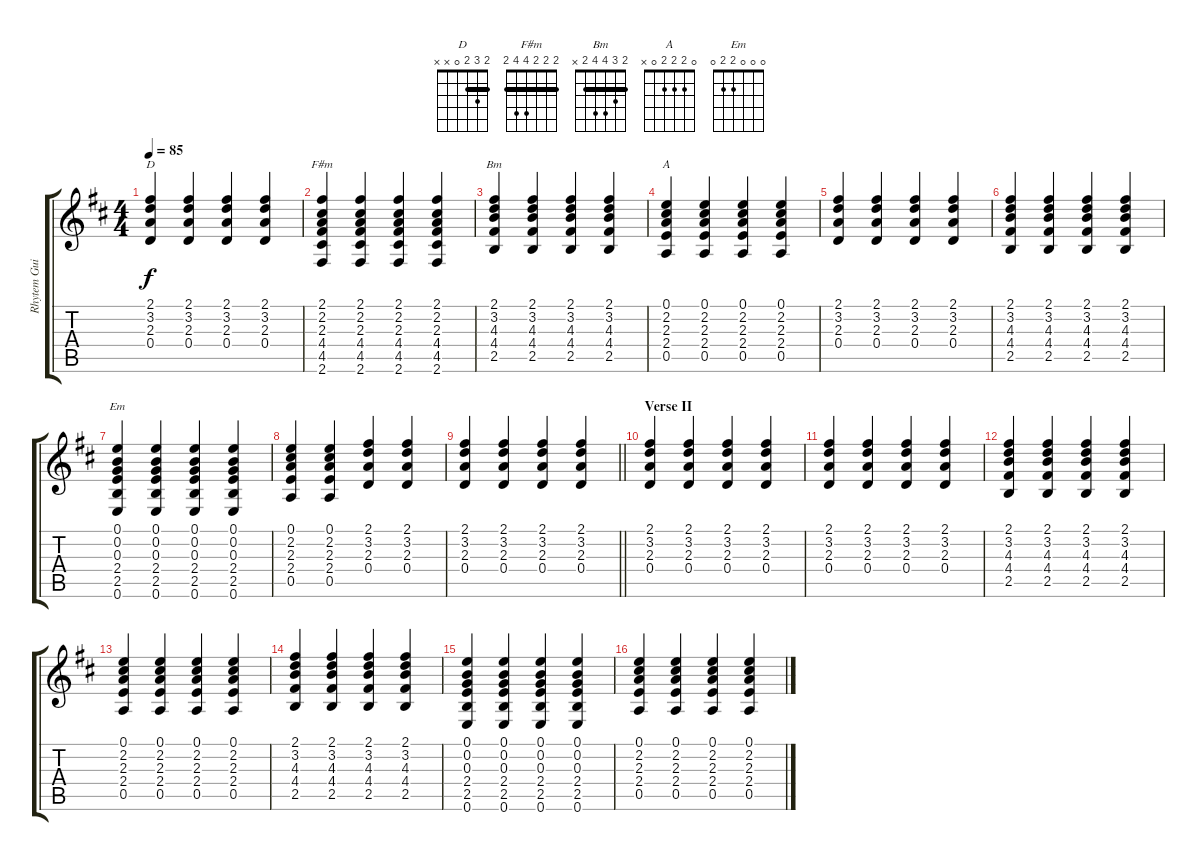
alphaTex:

\track ("Rhytem Guitar" "Rhytem Gui") {instrument acousticguitarsteel}
\staff {score tabs}
\tuning (E4 B3 G3 D3 A2 E2) {hide}
\chord ("D" 2 3 2 0 x x) {barre 2}
\chord ("F#m" 2 2 2 4 4 2) {barre 2}
\chord ("Bm" 2 3 4 4 2 x) {barre 2}
\chord ("A" 0 2 2 2 0 x)
\chord ("Em" 0 0 0 2 2 0)
\ts (4 4)
\tempo 85
\clef g2
\ks d
(2.1 3.2 2.3 0.4).4{ch "D" dy f} (2.1 3.2 2.3 0.4).4 (2.1 3.2 2.3 0.4).4 (2.1 3.2 2.3 0.4).4 |
(2.1 2.2 2.3 4.4 4.5 2.6).4{ch "F#m"} (2.1 2.2 2.3 4.4 4.5 2.6).4 (2.1 2.2 2.3 4.4 4.5 2.6).4 (2.1 2.2 2.3 4.4 4.5 2.6).4 |
(2.1 3.2 4.3 4.4 2.5).4{ch "Bm"} (2.1 3.2 4.3 4.4 2.5).4 (2.1 3.2 4.3 4.4 2.5).4 (2.1 3.2 4.3 4.4 2.5).4 |
(0.1 2.2 2.3 2.4 0.5).4{ch "A"} (0.1 2.2 2.3 2.4 0.5).4 (0.1 2.2 2.3 2.4 0.5).4 (0.1 2.2 2.3 2.4 0.5).4 |
(2.1 3.2 2.3 0.4).4 (2.1 3.2 2.3 0.4).4 (2.1 3.2 2.3 0.4).4 (2.1 3.2 2.3 0.4).4 |
(2.1 3.2 4.3 4.4 2.5).4 (2.1 3.2 4.3 4.4 2.5).4 (2.1 3.2 4.3 4.4 2.5).4 (2.1 3.2 4.3 4.4 2.5).4 |
(0.1 0.2 0.3 2.4 2.5 0.6).4{ch "Em"} (0.1 0.2 0.3 2.4 2.5 0.6).4 (0.1 0.2 0.3 2.4 2.5 0.6).4 (0.1 0.2 0.3 2.4 2.5 0.6).4 |
(0.1 2.2 2.3 2.4 0.5).4 (0.1 2.2 2.3 2.4 0.5).4 (2.1 3.2 2.3 0.4).4 (2.1 3.2 2.3 0.4).4 |
\barLineRight lightlight
(2.1 3.2 2.3 0.4).4 (2.1 3.2 2.3 0.4).4 (2.1 3.2 2.3 0.4).4 (2.1 3.2 2.3 0.4).4 |
\section ("" "Verse II")
(2.1 3.2 2.3 0.4).4 (2.1 3.2 2.3 0.4).4 (2.1 3.2 2.3 0.4).4 (2.1 3.2 2.3 0.4).4 |
(2.1 3.2 2.3 0.4).4 (2.1 3.2 2.3 0.4).4 (2.1 3.2 2.3 0.4).4 (2.1 3.2 2.3 0.4).4 |
(2.1 3.2 4.3 4.4 2.5).4 (2.1 3.2 4.3 4.4 2.5).4 (2.1 3.2 4.3 4.4 2.5).4 (2.1 3.2 4.3 4.4 2.5).4 |
(0.1 2.2 2.3 2.4 0.5).4 (0.1 2.2 2.3 2.4 0.5).4 (0.1 2.2 2.3 2.4 0.5).4 (0.1 2.2 2.3 2.4 0.5).4 |
(2.1 3.2 4.3 4.4 2.5).4 (2.1 3.2 4.3 4.4 2.5).4 (2.1 3.2 4.3 4.4 2.5).4 (2.1 3.2 4.3 4.4 2.5).4 |
(0.1 0.2 0.3 2.4 2.5 0.6).4 (0.1 0.2 0.3 2.4 2.5 0.6).4 (0.1 0.2 0.3 2.4 2.5 0.6).4 (0.1 0.2 0.3 2.4 2.5 0.6).4 |
(0.1 2.2 2.3 2.4 0.5).4 (0.1 2.2 2.3 2.4 0.5).4 (0.1 2.2 2.3 2.4 0.5).4 (0.1 2.2 2.3 2.4 0.5).4
